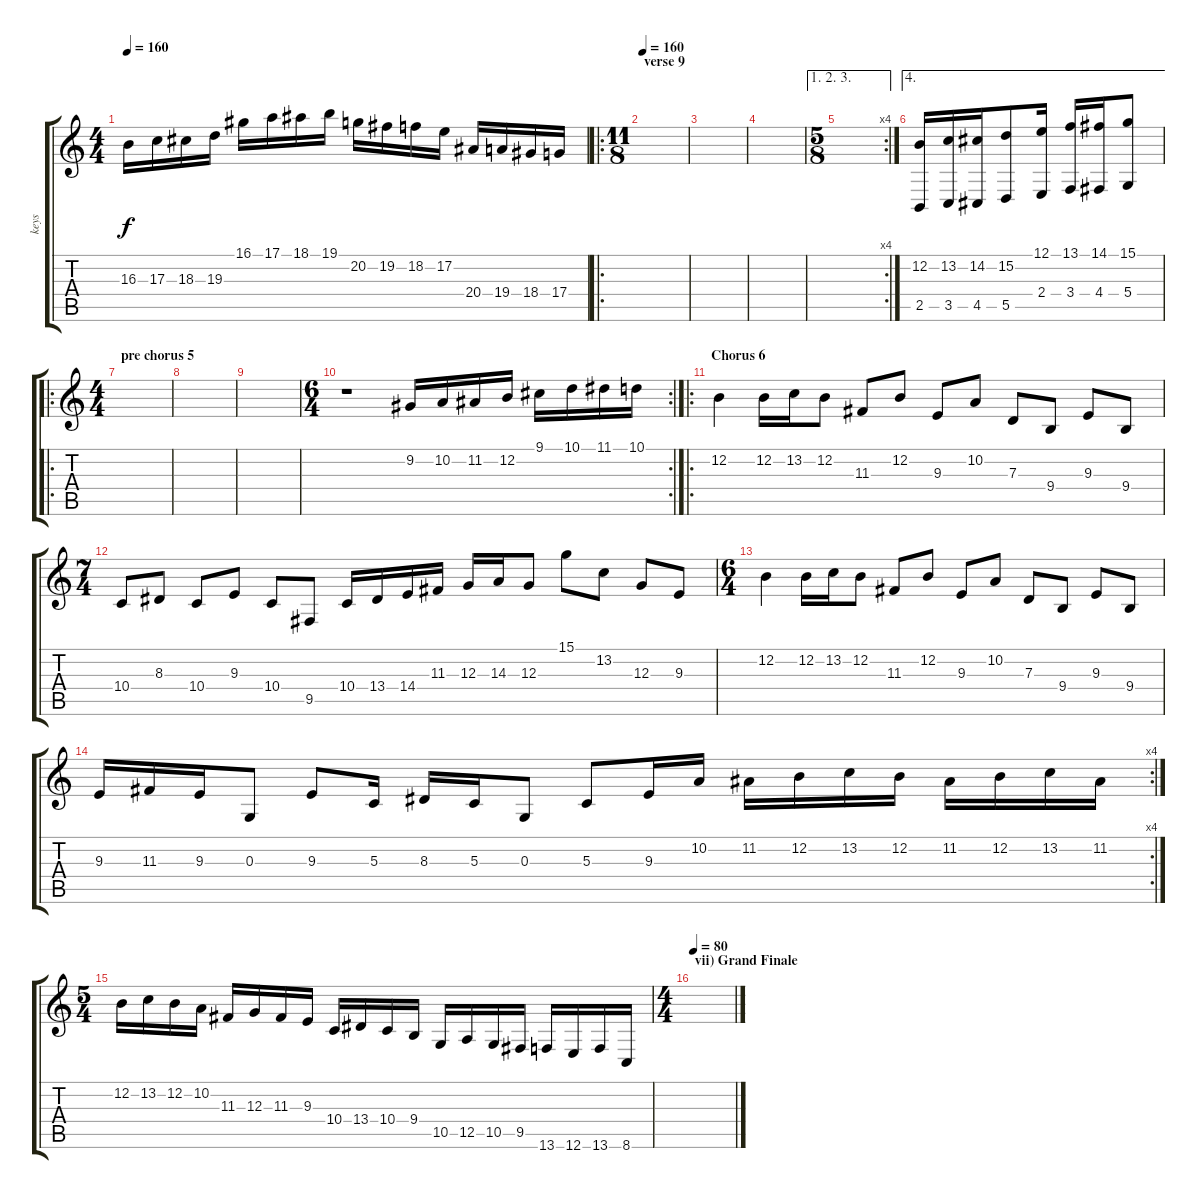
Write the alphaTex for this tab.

\track ("keys" "keys") {instrument tubularbells}
\staff {score tabs}
\tuning (E4 B3 G3 D3 A2 E2) {hide}
\ts (4 4)
\tempo 160
\clef g2
\ks c
16.3.16{dy f instrument pizzicatostrings} 17.3.16 18.3.16 19.3.16 16.1.16 17.1.16 18.1.16 19.1.16 20.2.16 19.2.16 18.2.16 17.2.16 20.4.16 19.4.16 18.4.16 17.4.16 |
\ro
\ts (11 8)
\section ("" "verse 9")
\tempo 160
|
|
|
\ae (1 2 3)
\rc 4
\ts (5 8)
|
\ae 4
(12.2 2.5).16 (13.2 3.5).16 (14.2 4.5).16 (15.2 5.5).8 (12.1 2.4).16 (13.1 3.4).16 (14.1 4.4).16 (15.1 5.4).8 |
\ro
\ts (4 4)
\section ("" "pre chorus 5")
|
|
|
\rc 2
\ts (6 4)
r.1 9.2.16 10.2.16 11.2.16 12.2.16 9.1.16 10.1.16 11.1.16 10.1.16 |
\ro
\section ("" "Chorus 6")
12.2.4{instrument lead8bassandlead} 12.2.16 13.2.16 12.2.8 11.3.8 12.2.8 9.3.8 10.2.8 7.3.8 9.4.8 9.3.8 9.4.8 |
\ts (7 4)
10.4.8 8.3.8 10.4.8 9.3.8 10.4.8 9.5.8 10.4.16 13.4.16 14.4.16 11.3.16 12.3.16 14.3.16 12.3.8 15.1.8 13.2.8 12.3.8 9.3.8 |
\ts (6 4)
12.2.4 12.2.16 13.2.16 12.2.8 11.3.8 12.2.8 9.3.8 10.2.8 7.3.8 9.4.8 9.3.8 9.4.8 |
\rc 4
9.3.16 11.3.16 9.3.16 0.3.8 9.3.8 5.3.16 8.3.16 5.3.16 0.3.8 5.3.8 9.3.16 10.2.16 11.2.16 12.2.16 13.2.16 12.2.16 11.2.16 12.2.16 13.2.16 11.2.16 |
\ts (5 4)
12.2.16 13.2.16 12.2.16 10.2.16 11.3.16 12.3.16 11.3.16 9.3.16 10.4.16 13.4.16 10.4.16 9.4.16 10.5.16 12.5.16 10.5.16 9.5.16 13.6.16 12.6.16 13.6.16 8.6.16 |
\ts (4 4)
\section ("" "vii) Grand Finale")
\tempo 80
